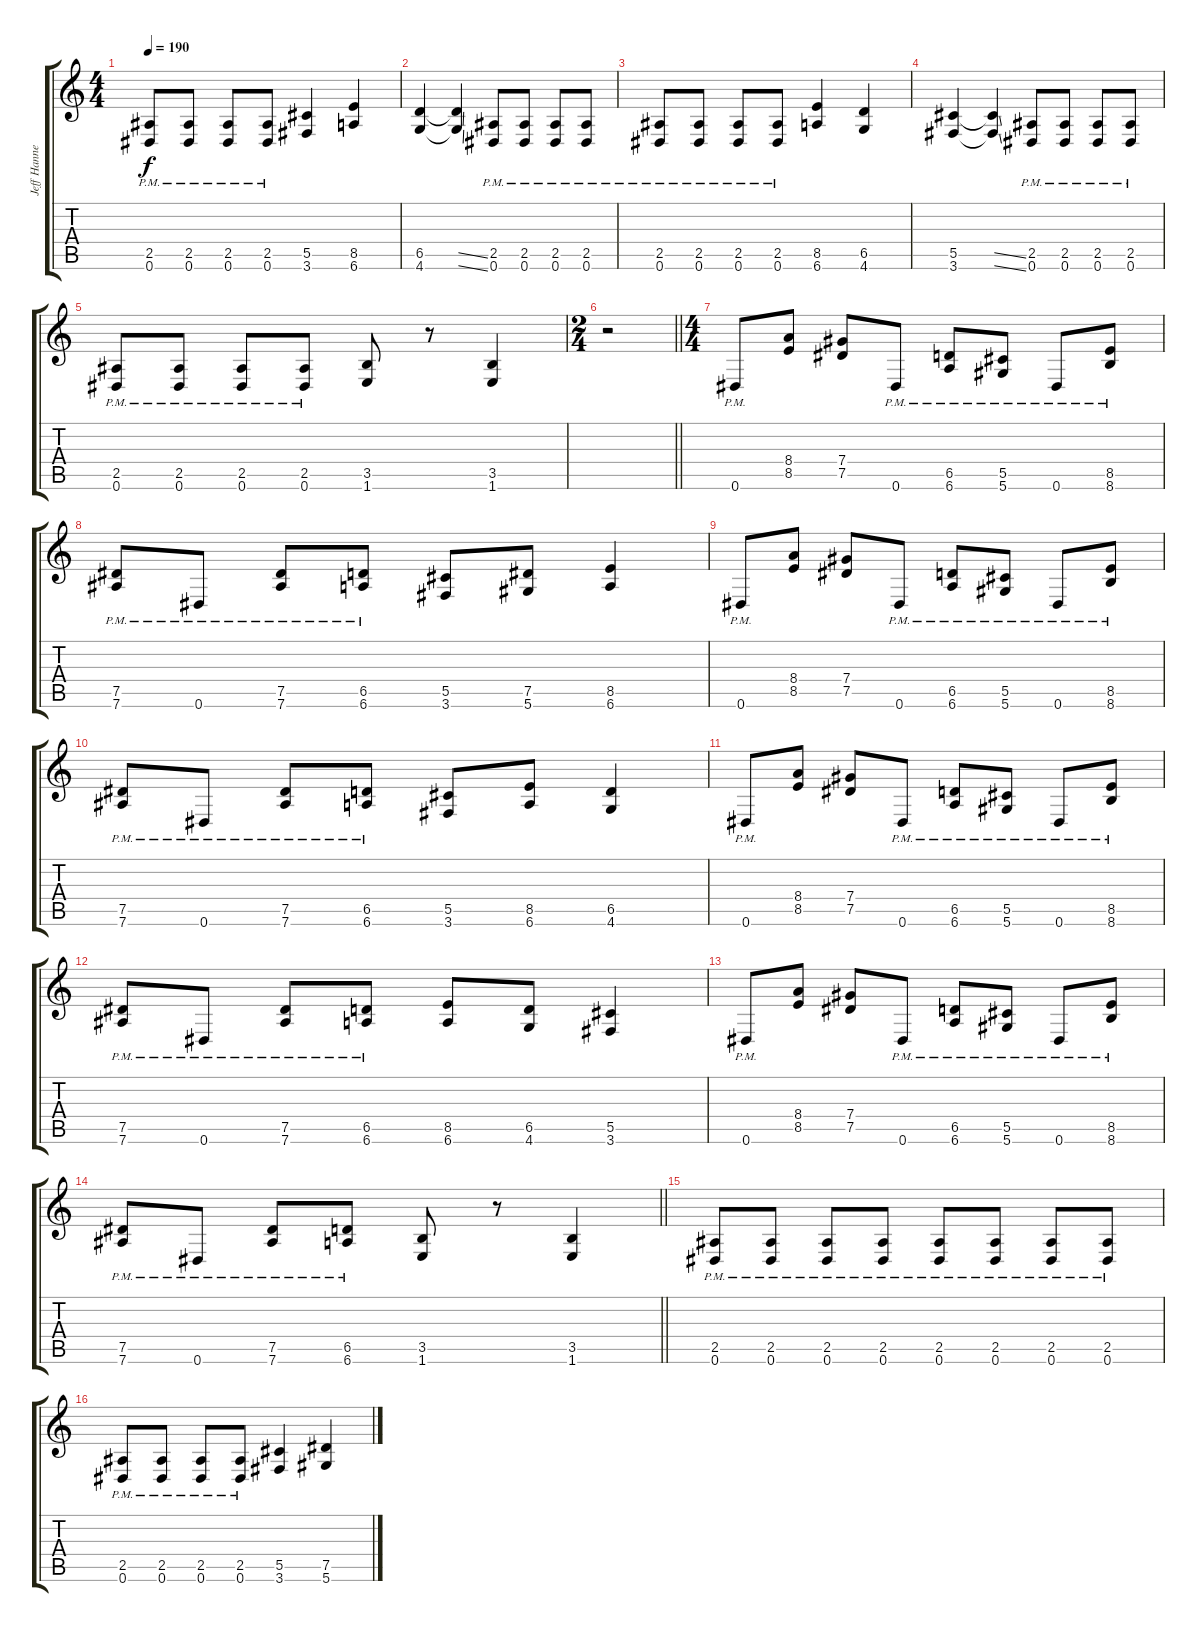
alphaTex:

\track ("Jeff Hanneman" "Jeff Hanne") {instrument distortionguitar}
\staff {score tabs}
\tuning (Eb4 Bb3 Gb3 Db3 Ab2 Eb2) {hide}
\ts (4 4)
\tempo 190
\clef g2
\ks c
(2.5{pm} 0.6{pm}).8{dy f} (2.5{pm} 0.6{pm}).8 (2.5{pm} 0.6{pm}).8 (2.5{pm} 0.6{pm}).8 (5.5 3.6).4 (8.5 6.6).4 |
(6.5 4.6).4 (6.5{ss t} 4.6{ss t}).4 (2.5{pm} 0.6{pm}).8 (2.5{pm} 0.6{pm}).8 (2.5{pm} 0.6{pm}).8 (2.5{pm} 0.6{pm}).8 |
(2.5{pm} 0.6{pm}).8 (2.5{pm} 0.6{pm}).8 (2.5{pm} 0.6{pm}).8 (2.5{pm} 0.6{pm}).8 (8.5 6.6).4 (6.5 4.6).4 |
(5.5 3.6).4 (5.5{ss t} 3.6{ss t}).4 (2.5{pm} 0.6{pm}).8 (2.5{pm} 0.6{pm}).8 (2.5{pm} 0.6{pm}).8 (2.5{pm} 0.6{pm}).8 |
(2.5{pm} 0.6{pm}).8 (2.5{pm} 0.6{pm}).8 (2.5{pm} 0.6{pm}).8 (2.5{pm} 0.6{pm}).8 (3.5 1.6).8 r.8 (3.5 1.6).4 |
\ts (2 4)
\barLineRight lightlight
r.2 |
\ts (4 4)
\section ("" "")
0.6{pm}.8 (8.4 8.5).8 (7.4 7.5).8 0.6{pm}.8 (6.5 6.6{pm}).8 (5.5 5.6{pm}).8 0.6{pm}.8 (8.5 8.6{pm}).8 |
(7.5 7.6{pm}).8 0.6{pm}.8 (7.5 7.6{pm}).8 (6.5 6.6{pm}).8 (5.5 3.6).8 (7.5 5.6).8 (8.5 6.6).4 |
0.6{pm}.8 (8.4 8.5).8 (7.4 7.5).8 0.6{pm}.8 (6.5 6.6{pm}).8 (5.5 5.6{pm}).8 0.6{pm}.8 (8.5 8.6{pm}).8 |
(7.5 7.6{pm}).8 0.6{pm}.8 (7.5 7.6{pm}).8 (6.5 6.6{pm}).8 (5.5 3.6).8 (8.5 6.6).8 (6.5 4.6).4 |
0.6{pm}.8 (8.4 8.5).8 (7.4 7.5).8 0.6{pm}.8 (6.5 6.6{pm}).8 (5.5 5.6{pm}).8 0.6{pm}.8 (8.5 8.6{pm}).8 |
(7.5 7.6{pm}).8 0.6{pm}.8 (7.5 7.6{pm}).8 (6.5 6.6{pm}).8 (8.5 6.6).8 (6.5 4.6).8 (5.5 3.6).4 |
0.6{pm}.8 (8.4 8.5).8 (7.4 7.5).8 0.6{pm}.8 (6.5 6.6{pm}).8 (5.5 5.6{pm}).8 0.6{pm}.8 (8.5 8.6{pm}).8 |
\barLineRight lightlight
(7.5 7.6{pm}).8 0.6{pm}.8 (7.5 7.6{pm}).8 (6.5 6.6{pm}).8 (3.5 1.6).8 r.8 (3.5 1.6).4 |
\section ("" "")
(2.5{pm} 0.6{pm}).8 (2.5{pm} 0.6{pm}).8 (2.5{pm} 0.6{pm}).8 (2.5{pm} 0.6{pm}).8 (2.5{pm} 0.6{pm}).8 (2.5{pm} 0.6{pm}).8 (2.5{pm} 0.6{pm}).8 (2.5{pm} 0.6{pm}).8 |
(2.5{pm} 0.6{pm}).8 (2.5{pm} 0.6{pm}).8 (2.5{pm} 0.6{pm}).8 (2.5{pm} 0.6{pm}).8 (5.5 3.6).4 (7.5 5.6).4
